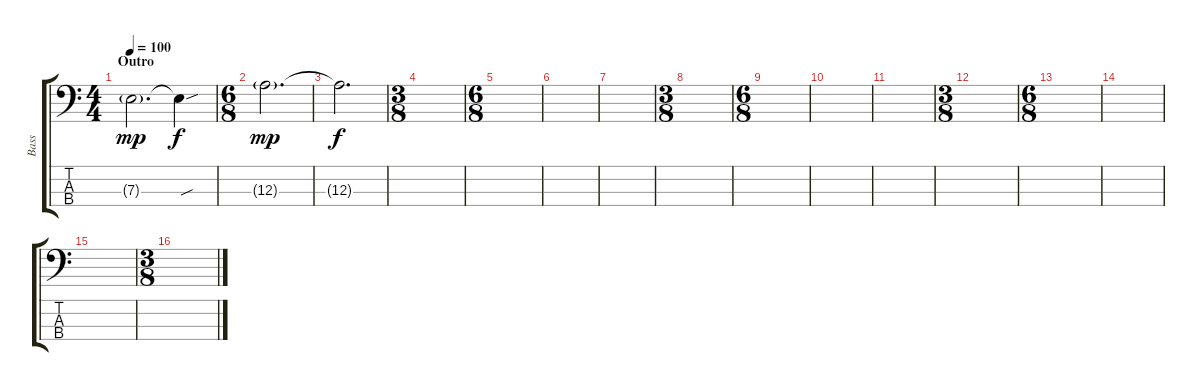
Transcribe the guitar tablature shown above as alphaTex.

\track ("Bass" "Bass") {instrument electricbassfinger}
\staff {score tabs}
\tuning (G2 D2 A1 E1) {hide}
\ts (4 4)
\section ("" "Outro")
\tempo 100
\clef f4
\ks c
7.3{g}.2{d dy mp} 7.3{sou t}.4{dy f} |
\ts (6 8)
12.3{g}.2{d dy mp} |
12.3{t}.2{d dy f} |
\ts (3 8)
|
\ts (6 8)
|
|
|
\ts (3 8)
|
\ts (6 8)
|
|
|
\ts (3 8)
|
\ts (6 8)
|
|
|
\ts (3 8)
